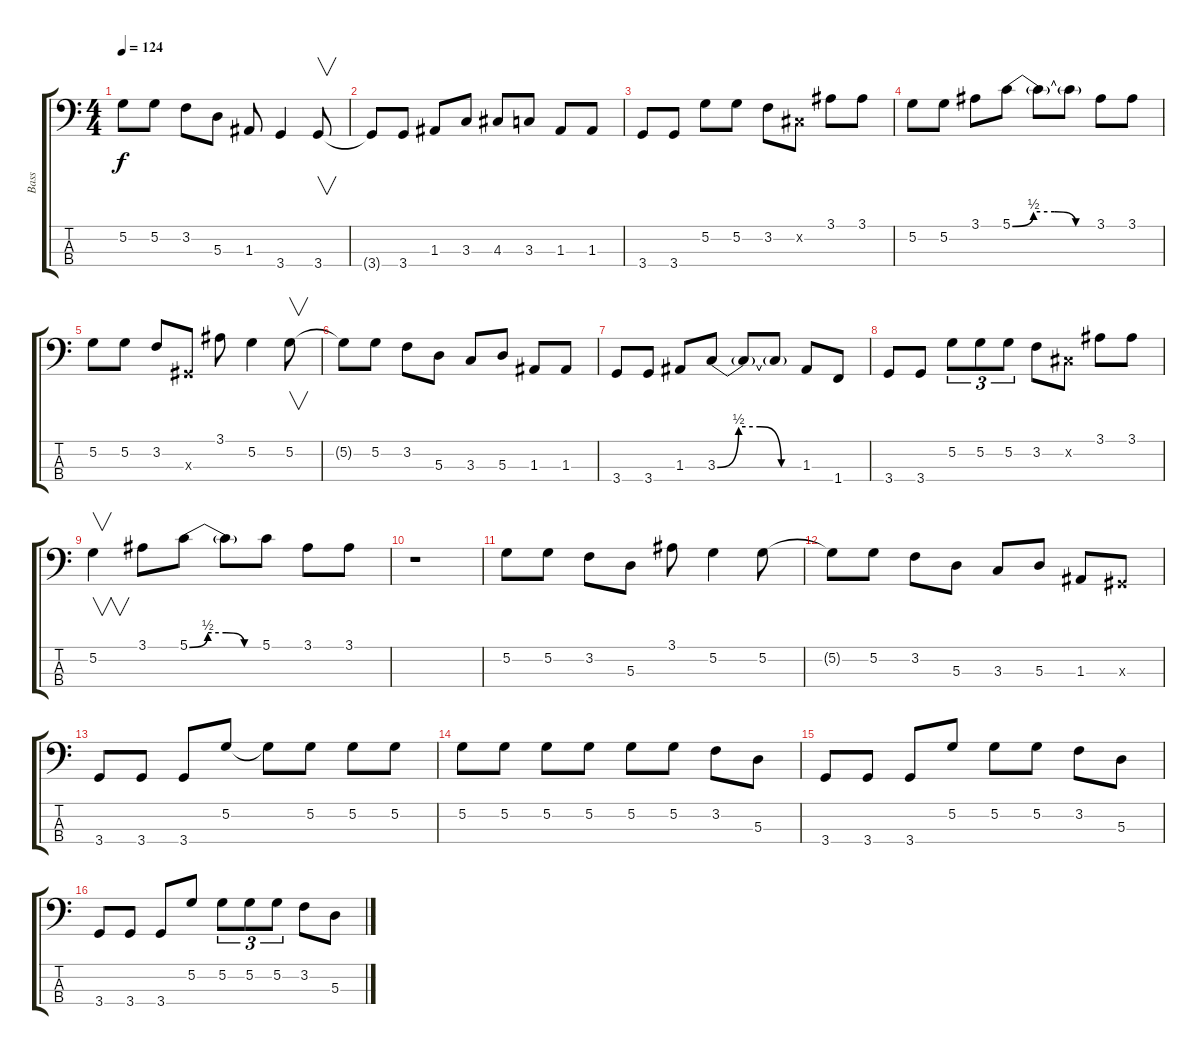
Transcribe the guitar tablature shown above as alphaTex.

\track ("Bass" "Bass") {instrument electricbassfinger}
\staff {score tabs}
\tuning (G2 D2 A1 E1) {hide}
\ts (4 4)
\tempo 124
\clef f4
\ks c
5.2.8{dy f} 5.2.8 3.2.8 5.3.8 1.3.8 3.4.4 3.4.8{v} |
3.4{t}.8 3.4.8 1.3.8 3.3.8 4.3.8 3.3.8 1.3.8 1.3.8 |
3.4.8 3.4.8 5.2.8 5.2.8 3.2.8 -1.2{x}.8 3.1.8 3.1.8 |
5.2.8 5.2.8 3.1.8 5.1{be (custom 0 0 15 2 30 2 45 0 60 0)}.8 5.1{t}.8 5.1{t}.8 3.1.8 3.1.8 |
5.2.8 5.2.8 3.2.8 -1.3{x}.8 3.1.8 5.2.4 5.2.8{v} |
5.2{t}.8 5.2.8 3.2.8 5.3.8 3.3.8 5.3.8 1.3.8 1.3.8 |
3.4.8 3.4.8 1.3.8 3.3{be (custom 0 0 15 2 30 2 45 0 60 0)}.8 3.3{t}.8 3.3{t}.8 1.3.8 1.4.8 |
3.4.8 3.4.8 5.2.8{tu (3 2)} 5.2.8{tu (3 2)} 5.2.8{tu (3 2)} 3.2.8 -1.2{x}.8 3.1.8 3.1.8 |
5.2.4{v} 3.1.8 5.1{be (custom 0 0 15 2 30 2 45 0 60 0)}.8 5.1{t}.8 5.1.8 3.1.8 3.1.8 |
r.1 |
5.2.8 5.2.8 3.2.8 5.3.8 3.1.8 5.2.4 5.2.8 |
5.2{t}.8 5.2.8 3.2.8 5.3.8 3.3.8 5.3.8 1.3.8 -1.3{x}.8 |
3.4.8 3.4.8 3.4.8 5.2.8 5.2{t}.8 5.2.8 5.2.8 5.2.8 |
5.2.8 5.2.8 5.2.8 5.2.8 5.2.8 5.2.8 3.2.8 5.3.8 |
3.4.8 3.4.8 3.4.8 5.2.8 5.2.8 5.2.8 3.2.8 5.3.8 |
3.4.8 3.4.8 3.4.8 5.2.8 5.2.8{tu (3 2)} 5.2.8{tu (3 2)} 5.2.8{tu (3 2)} 3.2.8 5.3.8
